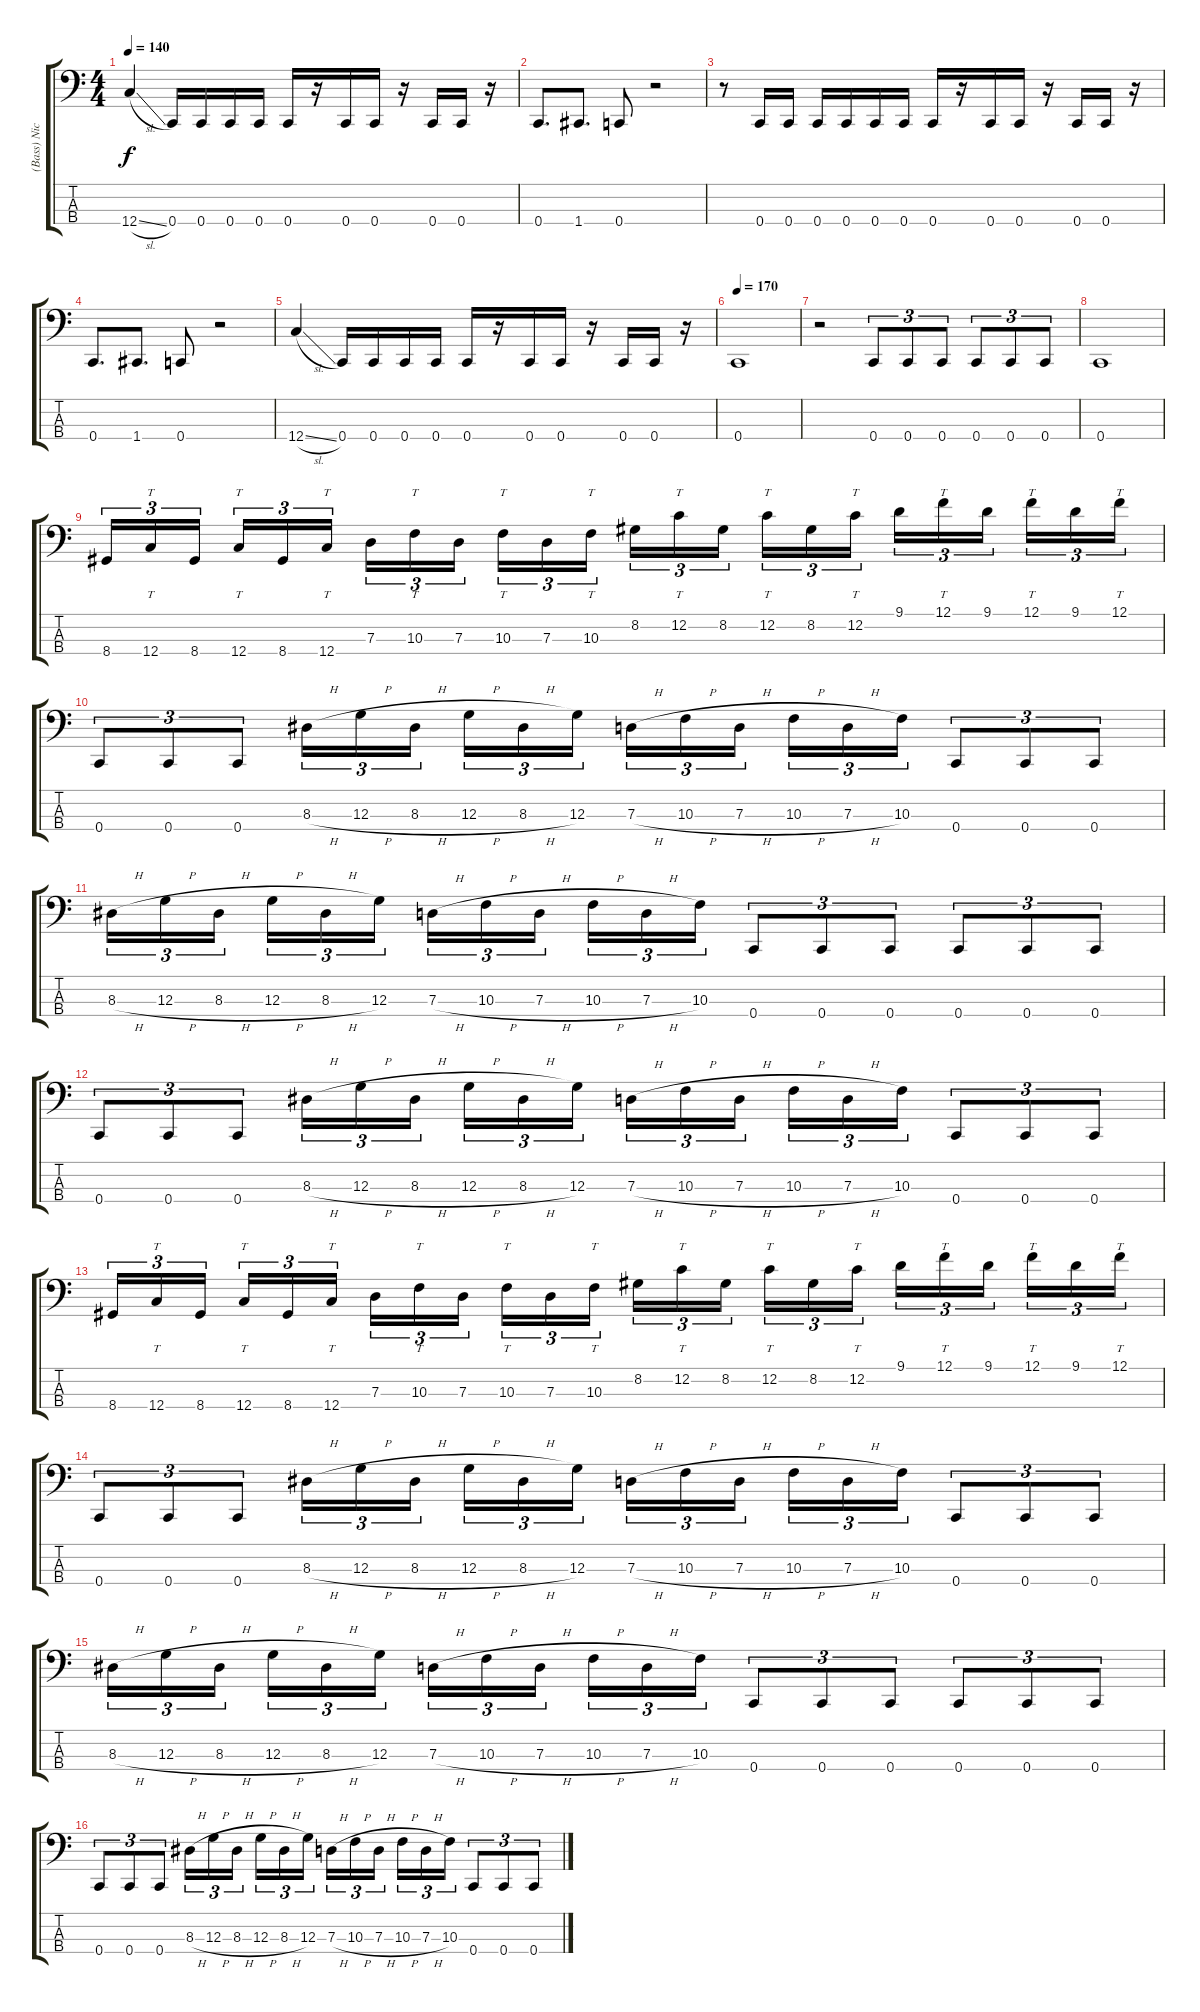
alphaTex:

\track ("(Bass) Nick" "(Bass) Nic") {instrument electricbassfinger}
\staff {score tabs}
\tuning (F2 C2 G1 C1) {hide}
\ts (4 4)
\tempo 140
\clef f4
\ks c
12.4{sl}.4{dy f} 0.4.16 0.4.16 0.4.16 0.4.16 0.4.16 r.16 0.4.16 0.4.16 r.16 0.4.16 0.4.16 r.16 |
0.4.8{d} 1.4.8{d} 0.4.8 r.2 |
r.8 0.4.16 0.4.16 0.4.16 0.4.16 0.4.16 0.4.16 0.4.16 r.16 0.4.16 0.4.16 r.16 0.4.16 0.4.16 r.16 |
0.4.8{d} 1.4.8{d} 0.4.8 r.2 |
12.4{sl}.4 0.4.16 0.4.16 0.4.16 0.4.16 0.4.16 r.16 0.4.16 0.4.16 r.16 0.4.16 0.4.16 r.16 |
\tempo 170
0.4.1 |
r.2 0.4.8{tu (3 2)} 0.4.8{tu (3 2)} 0.4.8{tu (3 2)} 0.4.8{tu (3 2)} 0.4.8{tu (3 2)} 0.4.8{tu (3 2)} |
0.4.1 |
8.4.16{tu (3 2)} 12.4.16{tt tu (3 2)} 8.4.16{tu (3 2) beam splitsecondary} 12.4.16{tt tu (3 2)} 8.4.16{tu (3 2)} 12.4.16{tt tu (3 2)} 7.3.16{tu (3 2)} 10.3.16{tt tu (3 2)} 7.3.16{tu (3 2) beam splitsecondary} 10.3.16{tt tu (3 2)} 7.3.16{tu (3 2)} 10.3.16{tt tu (3 2)} 8.2.16{tu (3 2)} 12.2.16{tt tu (3 2)} 8.2.16{tu (3 2) beam splitsecondary} 12.2.16{tt tu (3 2)} 8.2.16{tu (3 2)} 12.2.16{tt tu (3 2)} 9.1.16{tu (3 2)} 12.1.16{tt tu (3 2)} 9.1.16{tu (3 2) beam splitsecondary} 12.1.16{tt tu (3 2)} 9.1.16{tu (3 2)} 12.1.16{tt tu (3 2)} |
0.4.8{tu (3 2)} 0.4.8{tu (3 2)} 0.4.8{tu (3 2)} 8.3{h}.16{tu (3 2)} 12.3{h}.16{tu (3 2)} 8.3{h}.16{tu (3 2) beam splitsecondary} 12.3{h}.16{tu (3 2)} 8.3{h}.16{tu (3 2)} 12.3.16{tu (3 2)} 7.3{h}.16{tu (3 2)} 10.3{h}.16{tu (3 2)} 7.3{h}.16{tu (3 2) beam splitsecondary} 10.3{h}.16{tu (3 2)} 7.3{h}.16{tu (3 2)} 10.3.16{tu (3 2)} 0.4.8{tu (3 2)} 0.4.8{tu (3 2)} 0.4.8{tu (3 2)} |
8.3{h}.16{tu (3 2)} 12.3{h}.16{tu (3 2)} 8.3{h}.16{tu (3 2) beam splitsecondary} 12.3{h}.16{tu (3 2)} 8.3{h}.16{tu (3 2)} 12.3.16{tu (3 2)} 7.3{h}.16{tu (3 2)} 10.3{h}.16{tu (3 2)} 7.3{h}.16{tu (3 2) beam splitsecondary} 10.3{h}.16{tu (3 2)} 7.3{h}.16{tu (3 2)} 10.3.16{tu (3 2)} 0.4.8{tu (3 2)} 0.4.8{tu (3 2)} 0.4.8{tu (3 2)} 0.4.8{tu (3 2)} 0.4.8{tu (3 2)} 0.4.8{tu (3 2)} |
0.4.8{tu (3 2)} 0.4.8{tu (3 2)} 0.4.8{tu (3 2)} 8.3{h}.16{tu (3 2)} 12.3{h}.16{tu (3 2)} 8.3{h}.16{tu (3 2) beam splitsecondary} 12.3{h}.16{tu (3 2)} 8.3{h}.16{tu (3 2)} 12.3.16{tu (3 2)} 7.3{h}.16{tu (3 2)} 10.3{h}.16{tu (3 2)} 7.3{h}.16{tu (3 2) beam splitsecondary} 10.3{h}.16{tu (3 2)} 7.3{h}.16{tu (3 2)} 10.3.16{tu (3 2)} 0.4.8{tu (3 2)} 0.4.8{tu (3 2)} 0.4.8{tu (3 2)} |
8.4.16{tu (3 2)} 12.4.16{tt tu (3 2)} 8.4.16{tu (3 2) beam splitsecondary} 12.4.16{tt tu (3 2)} 8.4.16{tu (3 2)} 12.4.16{tt tu (3 2)} 7.3.16{tu (3 2)} 10.3.16{tt tu (3 2)} 7.3.16{tu (3 2) beam splitsecondary} 10.3.16{tt tu (3 2)} 7.3.16{tu (3 2)} 10.3.16{tt tu (3 2)} 8.2.16{tu (3 2)} 12.2.16{tt tu (3 2)} 8.2.16{tu (3 2) beam splitsecondary} 12.2.16{tt tu (3 2)} 8.2.16{tu (3 2)} 12.2.16{tt tu (3 2)} 9.1.16{tu (3 2)} 12.1.16{tt tu (3 2)} 9.1.16{tu (3 2) beam splitsecondary} 12.1.16{tt tu (3 2)} 9.1.16{tu (3 2)} 12.1.16{tt tu (3 2)} |
0.4.8{tu (3 2)} 0.4.8{tu (3 2)} 0.4.8{tu (3 2)} 8.3{h}.16{tu (3 2)} 12.3{h}.16{tu (3 2)} 8.3{h}.16{tu (3 2) beam splitsecondary} 12.3{h}.16{tu (3 2)} 8.3{h}.16{tu (3 2)} 12.3.16{tu (3 2)} 7.3{h}.16{tu (3 2)} 10.3{h}.16{tu (3 2)} 7.3{h}.16{tu (3 2) beam splitsecondary} 10.3{h}.16{tu (3 2)} 7.3{h}.16{tu (3 2)} 10.3.16{tu (3 2)} 0.4.8{tu (3 2)} 0.4.8{tu (3 2)} 0.4.8{tu (3 2)} |
8.3{h}.16{tu (3 2)} 12.3{h}.16{tu (3 2)} 8.3{h}.16{tu (3 2) beam splitsecondary} 12.3{h}.16{tu (3 2)} 8.3{h}.16{tu (3 2)} 12.3.16{tu (3 2)} 7.3{h}.16{tu (3 2)} 10.3{h}.16{tu (3 2)} 7.3{h}.16{tu (3 2) beam splitsecondary} 10.3{h}.16{tu (3 2)} 7.3{h}.16{tu (3 2)} 10.3.16{tu (3 2)} 0.4.8{tu (3 2)} 0.4.8{tu (3 2)} 0.4.8{tu (3 2)} 0.4.8{tu (3 2)} 0.4.8{tu (3 2)} 0.4.8{tu (3 2)} |
0.4.8{tu (3 2)} 0.4.8{tu (3 2)} 0.4.8{tu (3 2)} 8.3{h}.16{tu (3 2)} 12.3{h}.16{tu (3 2)} 8.3{h}.16{tu (3 2) beam splitsecondary} 12.3{h}.16{tu (3 2)} 8.3{h}.16{tu (3 2)} 12.3.16{tu (3 2)} 7.3{h}.16{tu (3 2)} 10.3{h}.16{tu (3 2)} 7.3{h}.16{tu (3 2) beam splitsecondary} 10.3{h}.16{tu (3 2)} 7.3{h}.16{tu (3 2)} 10.3.16{tu (3 2)} 0.4.8{tu (3 2)} 0.4.8{tu (3 2)} 0.4.8{tu (3 2)}
